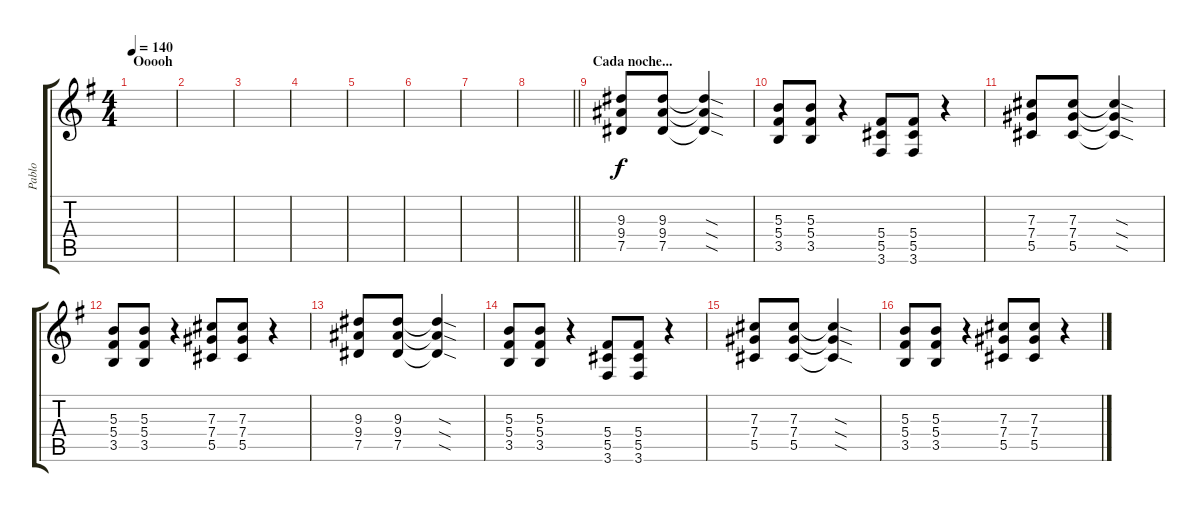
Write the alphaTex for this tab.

\track ("Pablo" "Pablo") {instrument distortionguitar}
\staff {score tabs}
\tuning (Eb4 Bb3 Gb3 Db3 Ab2 Eb2) {hide}
\ts (4 4)
\section ("" "Ooooh")
\tempo 140
\clef g2
\ks g
|
|
|
|
|
|
|
\barLineRight lightlight
|
\section ("" "Cada noche...")
(9.3 9.4 7.5).8{volume 9} (9.3 9.4 7.5).8 (9.3{sod t} 9.4{sod t} 7.5{sod t}).4 |
(5.3 5.4 3.5).8 (5.3 5.4 3.5).8 r.4 (5.4 5.5 3.6).8 (5.4 5.5 3.6).8 r.4 |
(7.3 7.4 5.5).8 (7.3 7.4 5.5).8 (7.3{sod t} 7.4{sod t} 5.5{sod t}).4 |
(5.3 5.4 3.5).8 (5.3 5.4 3.5).8 r.4 (7.3 7.4 5.5).8 (7.3 7.4 5.5).8 r.4 |
(9.3 9.4 7.5).8 (9.3 9.4 7.5).8 (9.3{sod t} 9.4{sod t} 7.5{sod t}).4 |
(5.3 5.4 3.5).8 (5.3 5.4 3.5).8 r.4 (5.4 5.5 3.6).8 (5.4 5.5 3.6).8 r.4 |
(7.3 7.4 5.5).8 (7.3 7.4 5.5).8 (7.3{sod t} 7.4{sod t} 5.5{sod t}).4 |
(5.3 5.4 3.5).8 (5.3 5.4 3.5).8 r.4 (7.3 7.4 5.5).8 (7.3 7.4 5.5).8 r.4
